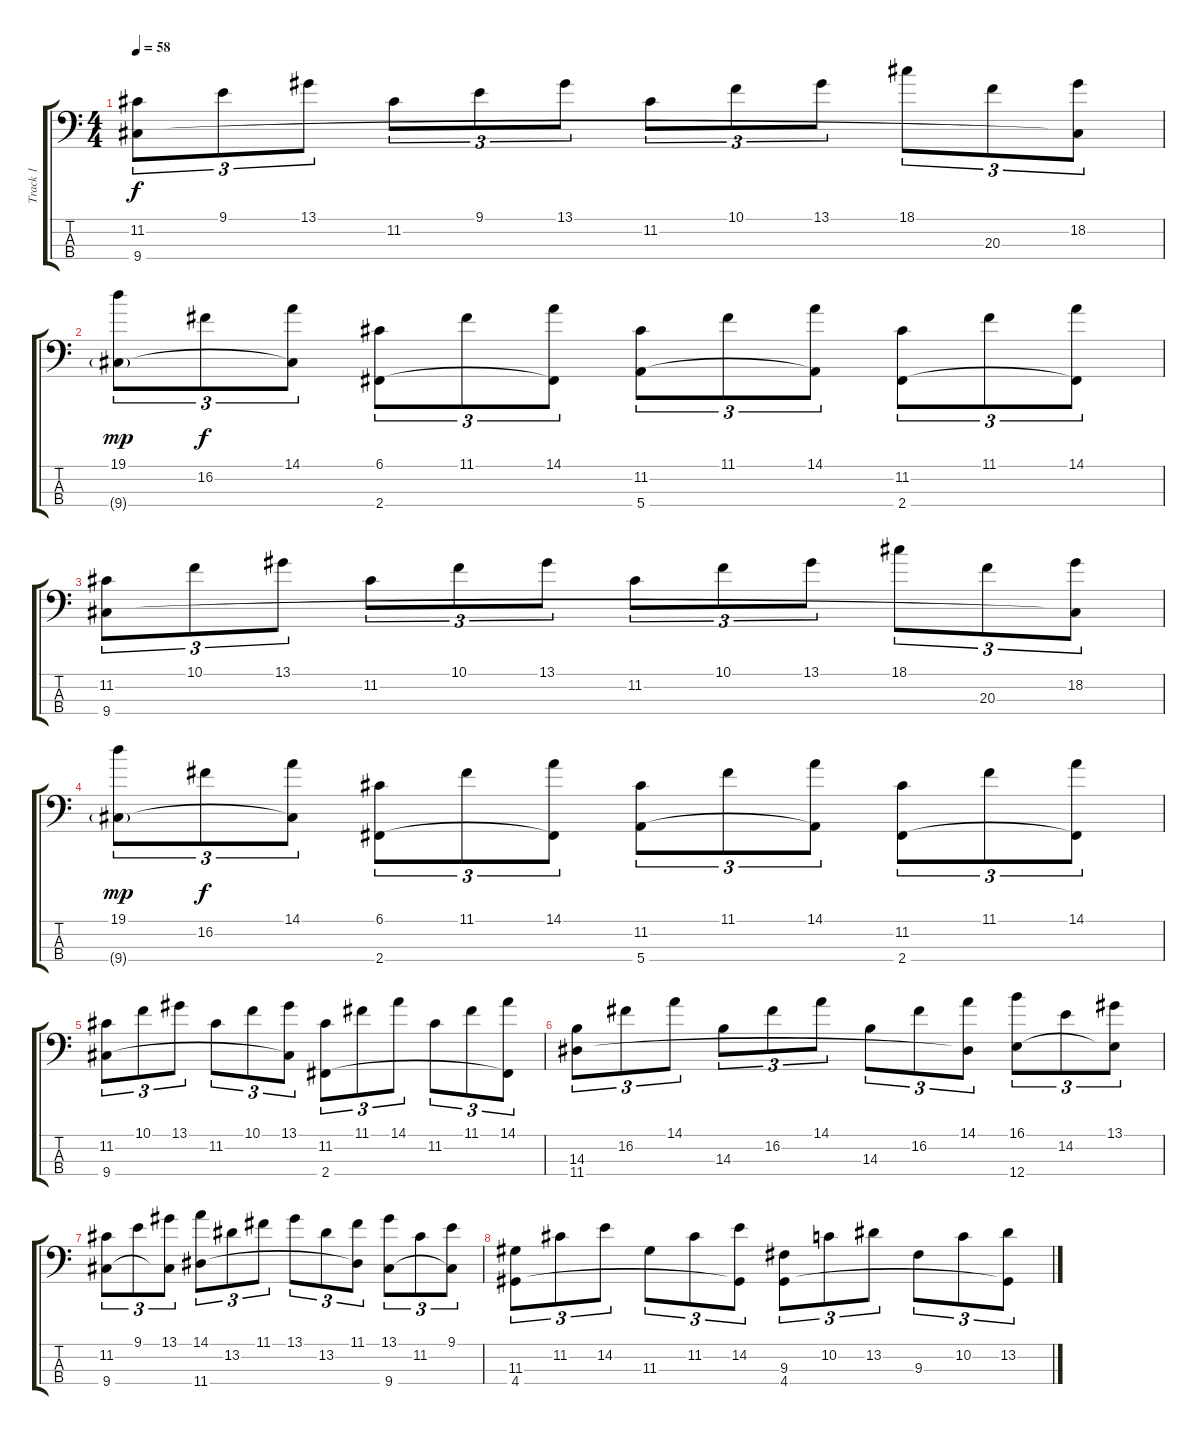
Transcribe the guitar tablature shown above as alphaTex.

\track ("Track 1" "Track 1") {instrument electricbassfinger}
\staff {score tabs}
\tuning (G2 D2 A1 E1) {hide}
\ts (4 4)
\tempo 58
\clef f4
\ks c
(11.2 9.4).8{tu (3 2) dy f} 9.1.8{tu (3 2)} 13.1.8{tu (3 2)} 11.2.8{tu (3 2)} 9.1.8{tu (3 2)} 13.1.8{tu (3 2)} 11.2.8{tu (3 2)} 10.1.8{tu (3 2)} 13.1.8{tu (3 2)} 18.1.8{tu (3 2)} 20.3.8{tu (3 2)} (18.2 9.4{t}).8{tu (3 2)} |
(19.1 9.4{g}).8{tu (3 2) dy mp} 16.2.8{tu (3 2) dy f} (14.1 9.4{t}).8{tu (3 2)} (6.1 2.4).8{tu (3 2)} 11.1.8{tu (3 2)} (14.1 2.4{t}).8{tu (3 2)} (11.2 5.4).8{tu (3 2)} 11.1.8{tu (3 2)} (14.1 5.4{t}).8{tu (3 2)} (11.2 2.4).8{tu (3 2)} 11.1.8{tu (3 2)} (14.1 2.4{t}).8{tu (3 2)} |
(11.2 9.4).8{tu (3 2)} 10.1.8{tu (3 2)} 13.1.8{tu (3 2)} 11.2.8{tu (3 2)} 10.1.8{tu (3 2)} 13.1.8{tu (3 2)} 11.2.8{tu (3 2)} 10.1.8{tu (3 2)} 13.1.8{tu (3 2)} 18.1.8{tu (3 2)} 20.3.8{tu (3 2)} (18.2 9.4{t}).8{tu (3 2)} |
(19.1 9.4{g}).8{tu (3 2) dy mp} 16.2.8{tu (3 2) dy f} (14.1 9.4{t}).8{tu (3 2)} (6.1 2.4).8{tu (3 2)} 11.1.8{tu (3 2)} (14.1 2.4{t}).8{tu (3 2)} (11.2 5.4).8{tu (3 2)} 11.1.8{tu (3 2)} (14.1 5.4{t}).8{tu (3 2)} (11.2 2.4).8{tu (3 2)} 11.1.8{tu (3 2)} (14.1 2.4{t}).8{tu (3 2)} |
(11.2 9.4).8{tu (3 2)} 10.1.8{tu (3 2)} 13.1.8{tu (3 2)} 11.2.8{tu (3 2)} 10.1.8{tu (3 2)} (13.1 9.4{t}).8{tu (3 2)} (11.2 2.4).8{tu (3 2)} 11.1.8{tu (3 2)} 14.1.8{tu (3 2)} 11.2.8{tu (3 2)} 11.1.8{tu (3 2)} (14.1 2.4{t}).8{tu (3 2)} |
(14.3 11.4).8{tu (3 2)} 16.2.8{tu (3 2)} 14.1.8{tu (3 2)} 14.3.8{tu (3 2)} 16.2.8{tu (3 2)} 14.1.8{tu (3 2)} 14.3.8{tu (3 2)} 16.2.8{tu (3 2)} (14.1 11.4{t}).8{tu (3 2)} (16.1 12.4).8{tu (3 2)} 14.2.8{tu (3 2)} (13.1 12.4{t}).8{tu (3 2)} |
(11.2 9.4).8{tu (3 2)} 9.1.8{tu (3 2)} (13.1 9.4{t}).8{tu (3 2)} (14.1 11.4).8{tu (3 2)} 13.2.8{tu (3 2)} 11.1.8{tu (3 2)} 13.1.8{tu (3 2)} 13.2.8{tu (3 2)} (11.1 11.4{t}).8{tu (3 2)} (13.1 9.4).8{tu (3 2)} 11.2.8{tu (3 2)} (9.1 9.4{t}).8{tu (3 2)} |
(11.3 4.4).8{tu (3 2)} 11.2.8{tu (3 2)} 14.2.8{tu (3 2)} 11.3.8{tu (3 2)} 11.2.8{tu (3 2)} (14.2 4.4{t}).8{tu (3 2)} (9.3 4.4).8{tu (3 2)} 10.2.8{tu (3 2)} 13.2.8{tu (3 2)} 9.3.8{tu (3 2)} 10.2.8{tu (3 2)} (13.2 4.4{t}).8{tu (3 2)}
